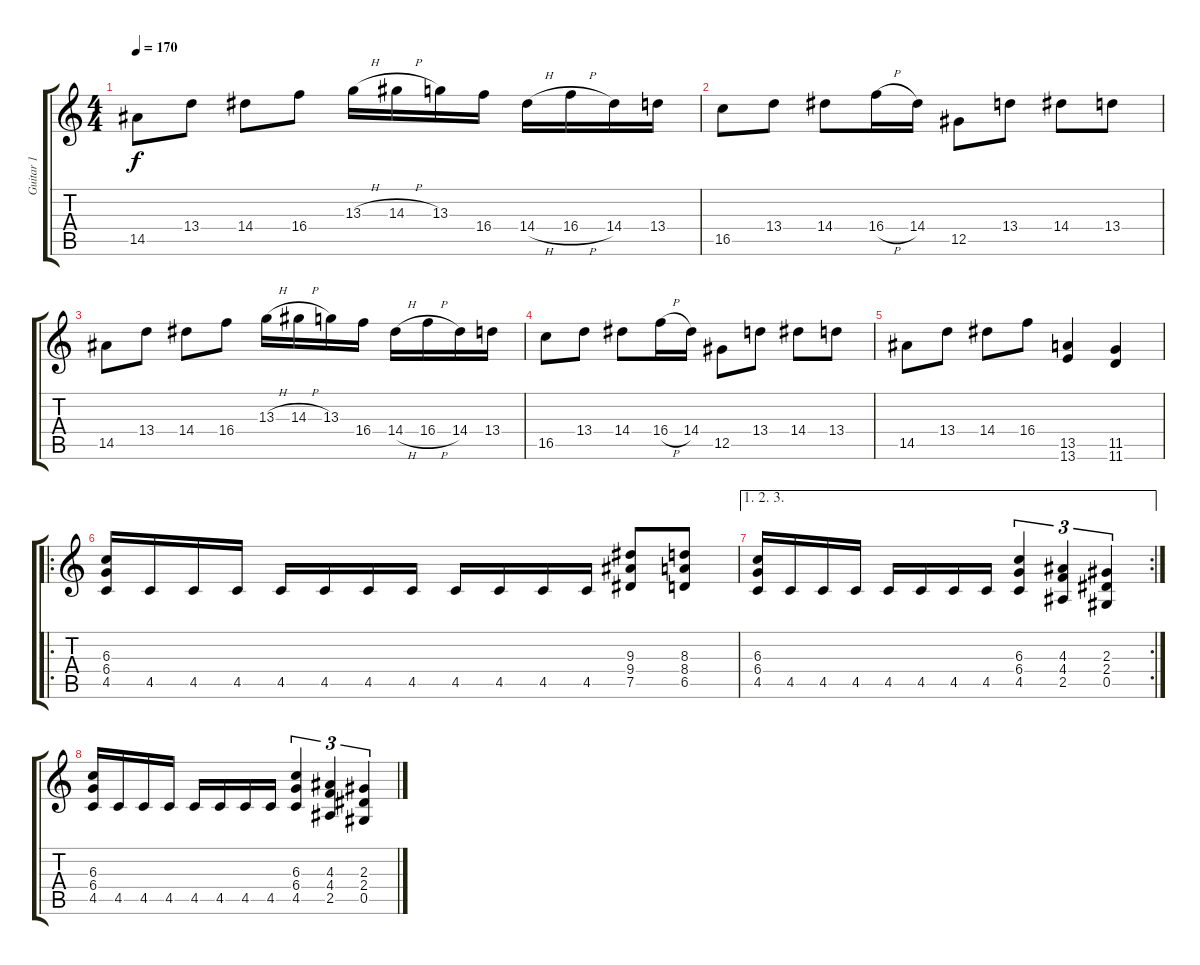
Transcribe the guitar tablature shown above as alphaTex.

\track ("Guitar 1" "Guitar 1") {instrument distortionguitar}
\staff {score tabs}
\tuning (Eb4 Bb3 Gb3 Db3 Ab2 Eb2) {hide}
\ts (4 4)
\tempo 170
\clef g2
\ks c
14.5.8{dy f} 13.4.8 14.4.8 16.4.8 13.3{h}.16 14.3{h}.16 13.3.16 16.4.16 14.4{h}.16 16.4{h}.16 14.4.16 13.4.16 |
16.5.8 13.4.8 14.4.8 16.4{h}.16 14.4.16 12.5.8 13.4.8 14.4.8 13.4.8 |
14.5.8 13.4.8 14.4.8 16.4.8 13.3{h}.16 14.3{h}.16 13.3.16 16.4.16 14.4{h}.16 16.4{h}.16 14.4.16 13.4.16 |
16.5.8 13.4.8 14.4.8 16.4{h}.16 14.4.16 12.5.8 13.4.8 14.4.8 13.4.8 |
14.5.8 13.4.8 14.4.8 16.4.8 (13.5 13.6).4 (11.5 11.6).4 |
\ro
(6.3 6.4 4.5).16 4.5.16 4.5.16 4.5.16 4.5.16 4.5.16 4.5.16 4.5.16 4.5.16 4.5.16 4.5.16 4.5.16 (9.3 9.4 7.5).8 (8.3 8.4 6.5).8 |
\ae (1 2 3)
\rc 2
(6.3 6.4 4.5).16 4.5.16 4.5.16 4.5.16 4.5.16 4.5.16 4.5.16 4.5.16 (6.3 6.4 4.5).4{tu (3 2)} (4.3 4.4 2.5).4{tu (3 2)} (2.3 2.4 0.5).4{tu (3 2)} |
(6.3 6.4 4.5).16 4.5.16 4.5.16 4.5.16 4.5.16 4.5.16 4.5.16 4.5.16 (6.3 6.4 4.5).4{tu (3 2)} (4.3 4.4 2.5).4{tu (3 2)} (2.3 2.4 0.5).4{tu (3 2)}
